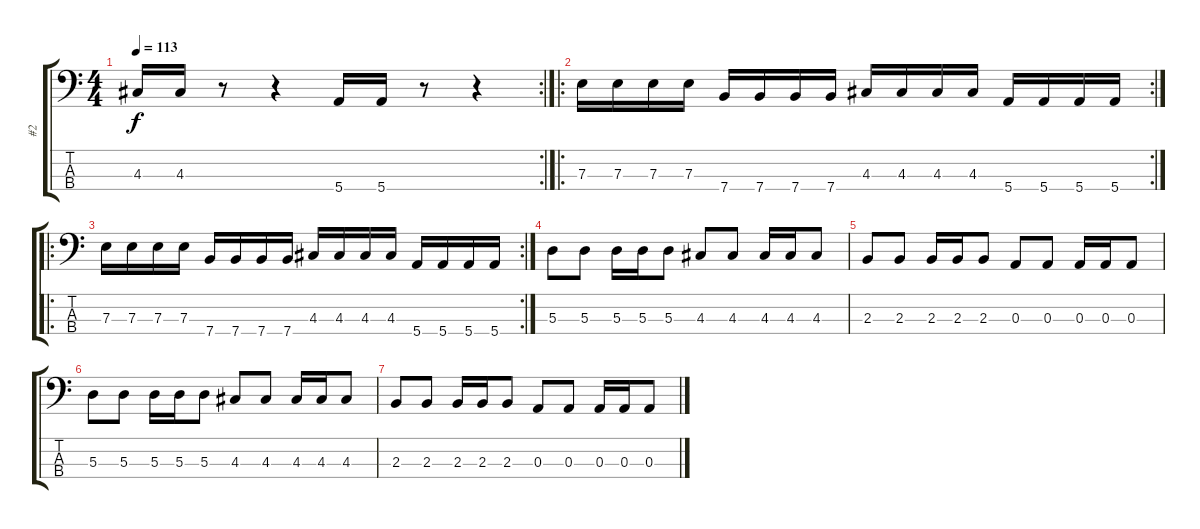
\track ("#2" "#2") {instrument electricbassfinger}
\staff {score tabs}
\tuning (G2 D2 A1 E1) {hide}
\rc 2
\ts (4 4)
\tempo 113
\clef f4
\ks c
4.3.16{dy f} 4.3.16 r.8 r.4 5.4.16 5.4.16 r.8 r.4 |
\ro
\rc 2
7.3.16 7.3.16 7.3.16 7.3.16 7.4.16 7.4.16 7.4.16 7.4.16 4.3.16 4.3.16 4.3.16 4.3.16 5.4.16 5.4.16 5.4.16 5.4.16 |
\ro
\rc 2
7.3.16 7.3.16 7.3.16 7.3.16 7.4.16 7.4.16 7.4.16 7.4.16 4.3.16 4.3.16 4.3.16 4.3.16 5.4.16 5.4.16 5.4.16 5.4.16 |
5.3.8 5.3.8 5.3.16 5.3.16 5.3.8 4.3.8 4.3.8 4.3.16 4.3.16 4.3.8 |
2.3.8 2.3.8 2.3.16 2.3.16 2.3.8 0.3.8 0.3.8 0.3.16 0.3.16 0.3.8 |
5.3.8 5.3.8 5.3.16 5.3.16 5.3.8 4.3.8 4.3.8 4.3.16 4.3.16 4.3.8 |
2.3.8 2.3.8 2.3.16 2.3.16 2.3.8 0.3.8 0.3.8 0.3.16 0.3.16 0.3.8
